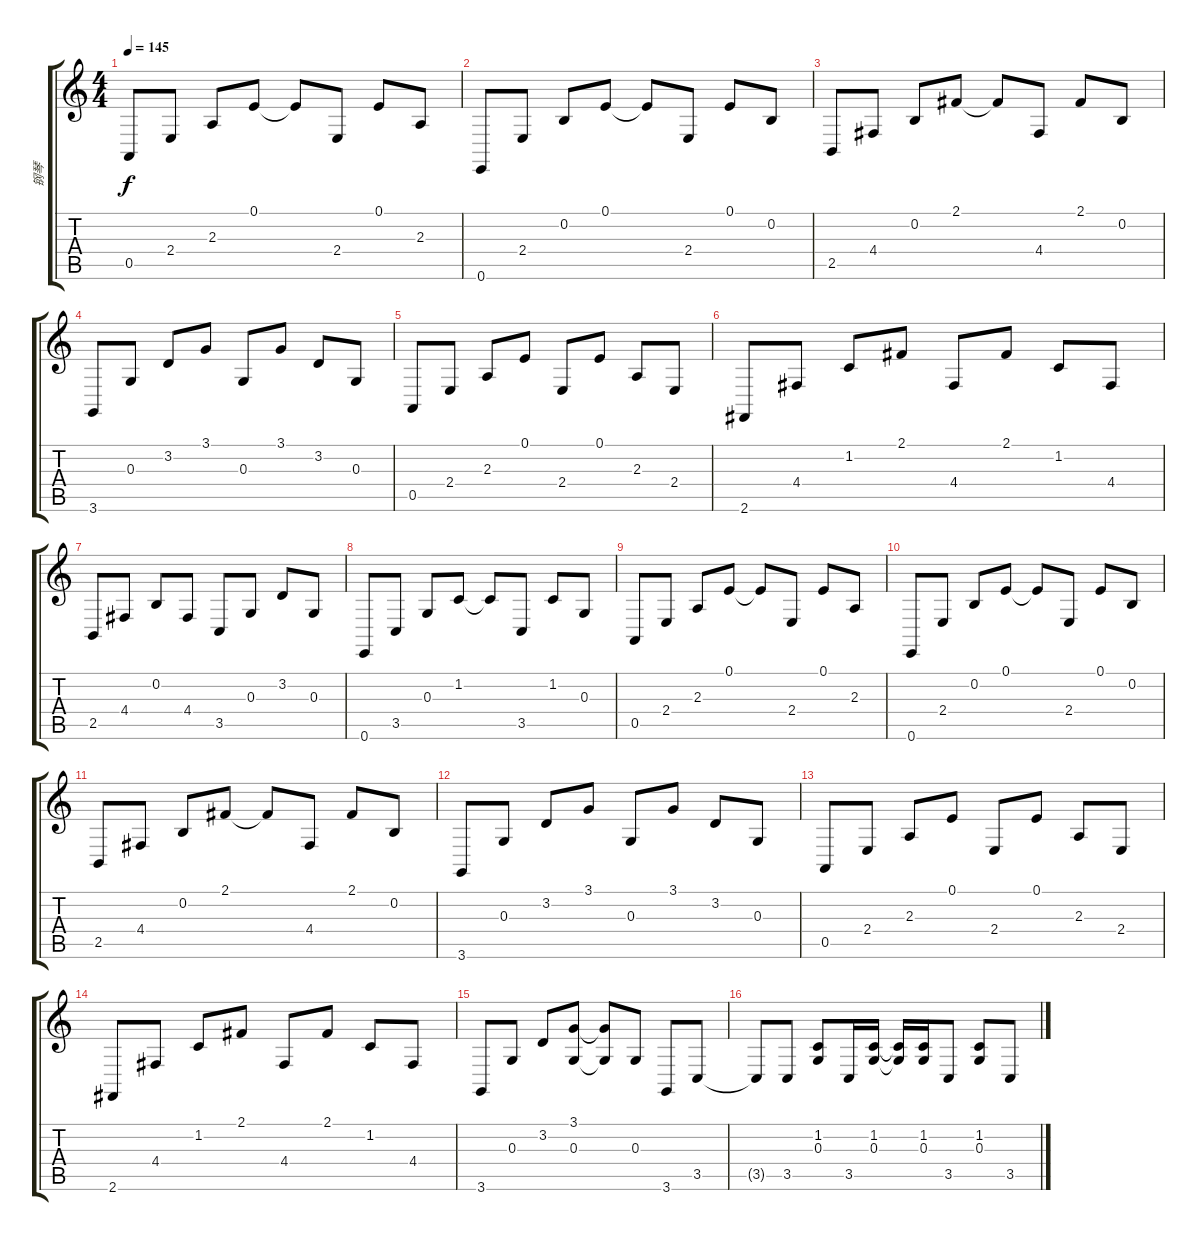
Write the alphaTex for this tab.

\track ("钢琴" "钢琴") {instrument acousticgrandpiano}
\staff {score tabs}
\tuning (E4 B3 G3 D3 A2 E2) {hide}
\ts (4 4)
\tempo 145
\clef g2
\ks c
0.5.8{dy f} 2.4.8 2.3.8 0.1.8 0.1{t}.8 2.4.8 0.1.8 2.3.8 |
0.6.8 2.4.8 0.2.8 0.1.8 0.1{t}.8 2.4.8 0.1.8 0.2.8 |
2.5.8 4.4.8 0.2.8 2.1.8 2.1{t}.8 4.4.8 2.1.8 0.2.8 |
3.6.8 0.3.8 3.2.8 3.1.8 0.3.8 3.1.8 3.2.8 0.3.8 |
0.5.8 2.4.8 2.3.8 0.1.8 2.4.8 0.1.8 2.3.8 2.4.8 |
2.6.8 4.4.8 1.2.8 2.1.8 4.4.8 2.1.8 1.2.8 4.4.8 |
2.5.8 4.4.8 0.2.8 4.4.8 3.5.8 0.3.8 3.2.8 0.3.8 |
0.6.8 3.5.8 0.3.8 1.2.8 1.2{t}.8 3.5.8 1.2.8 0.3.8 |
0.5.8 2.4.8 2.3.8 0.1.8 0.1{t}.8 2.4.8 0.1.8 2.3.8 |
0.6.8 2.4.8 0.2.8 0.1.8 0.1{t}.8 2.4.8 0.1.8 0.2.8 |
2.5.8 4.4.8 0.2.8 2.1.8 2.1{t}.8 4.4.8 2.1.8 0.2.8 |
3.6.8 0.3.8 3.2.8 3.1.8 0.3.8 3.1.8 3.2.8 0.3.8 |
0.5.8 2.4.8 2.3.8 0.1.8 2.4.8 0.1.8 2.3.8 2.4.8 |
2.6.8 4.4.8 1.2.8 2.1.8 4.4.8 2.1.8 1.2.8 4.4.8 |
3.6.8 0.3.8 3.2.8 (3.1 0.3).8 (3.1{t} 0.3{t}).8 0.3.8 3.6.8 3.5.8 |
3.5{t}.8 3.5.8 (1.2 0.3).8 3.5.16 (1.2 0.3).16 (1.2{t} 0.3{t}).16 (1.2 0.3).16 3.5.8 (1.2 0.3).8 3.5.8
